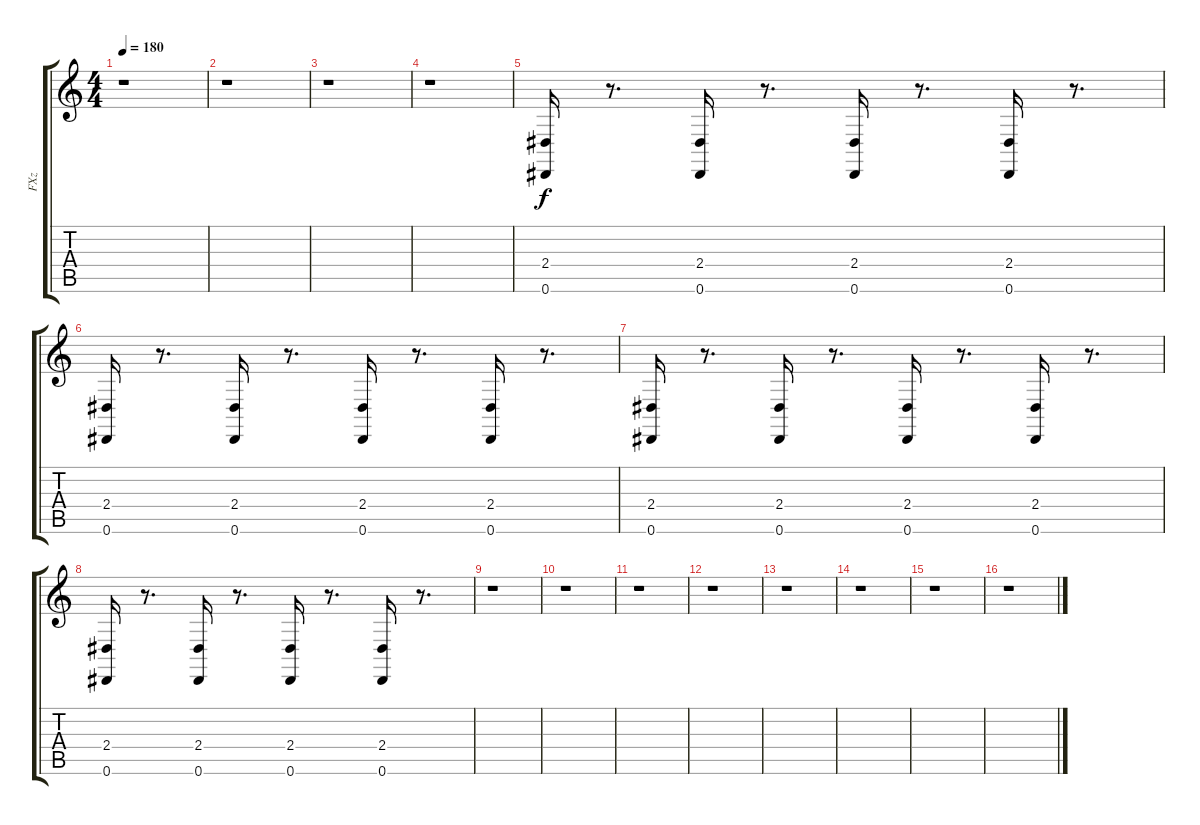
\track ("FXz" "FXz") {instrument lead2sawtooth}
\staff {score tabs}
\tuning (Eb4 Bb3 Gb3 Db3 Ab2 Eb2) {hide}
\ts (4 4)
\tempo 180
\clef g2
\ks c
r.1{dy f} |
r.1 |
r.1 |
r.1 |
(2.4 0.6).16{balance 0} r.8{d} (2.4 0.6).16{balance 16} r.8{d} (2.4 0.6).16{balance 0} r.8{d} (2.4 0.6).16{balance 16} r.8{d} |
(2.4 0.6).16{balance 0} r.8{d} (2.4 0.6).16{balance 16} r.8{d} (2.4 0.6).16{balance 0} r.8{d} (2.4 0.6).16{balance 16} r.8{d} |
(2.4 0.6).16{balance 0} r.8{d} (2.4 0.6).16{balance 16} r.8{d} (2.4 0.6).16{balance 0} r.8{d} (2.4 0.6).16{balance 16} r.8{d} |
(2.4 0.6).16{balance 0} r.8{d} (2.4 0.6).16{balance 16} r.8{d} (2.4 0.6).16{balance 0} r.8{d} (2.4 0.6).16{balance 16} r.8{d} |
r.1 |
r.1 |
r.1 |
r.1 |
r.1 |
r.1 |
r.1 |
r.1
